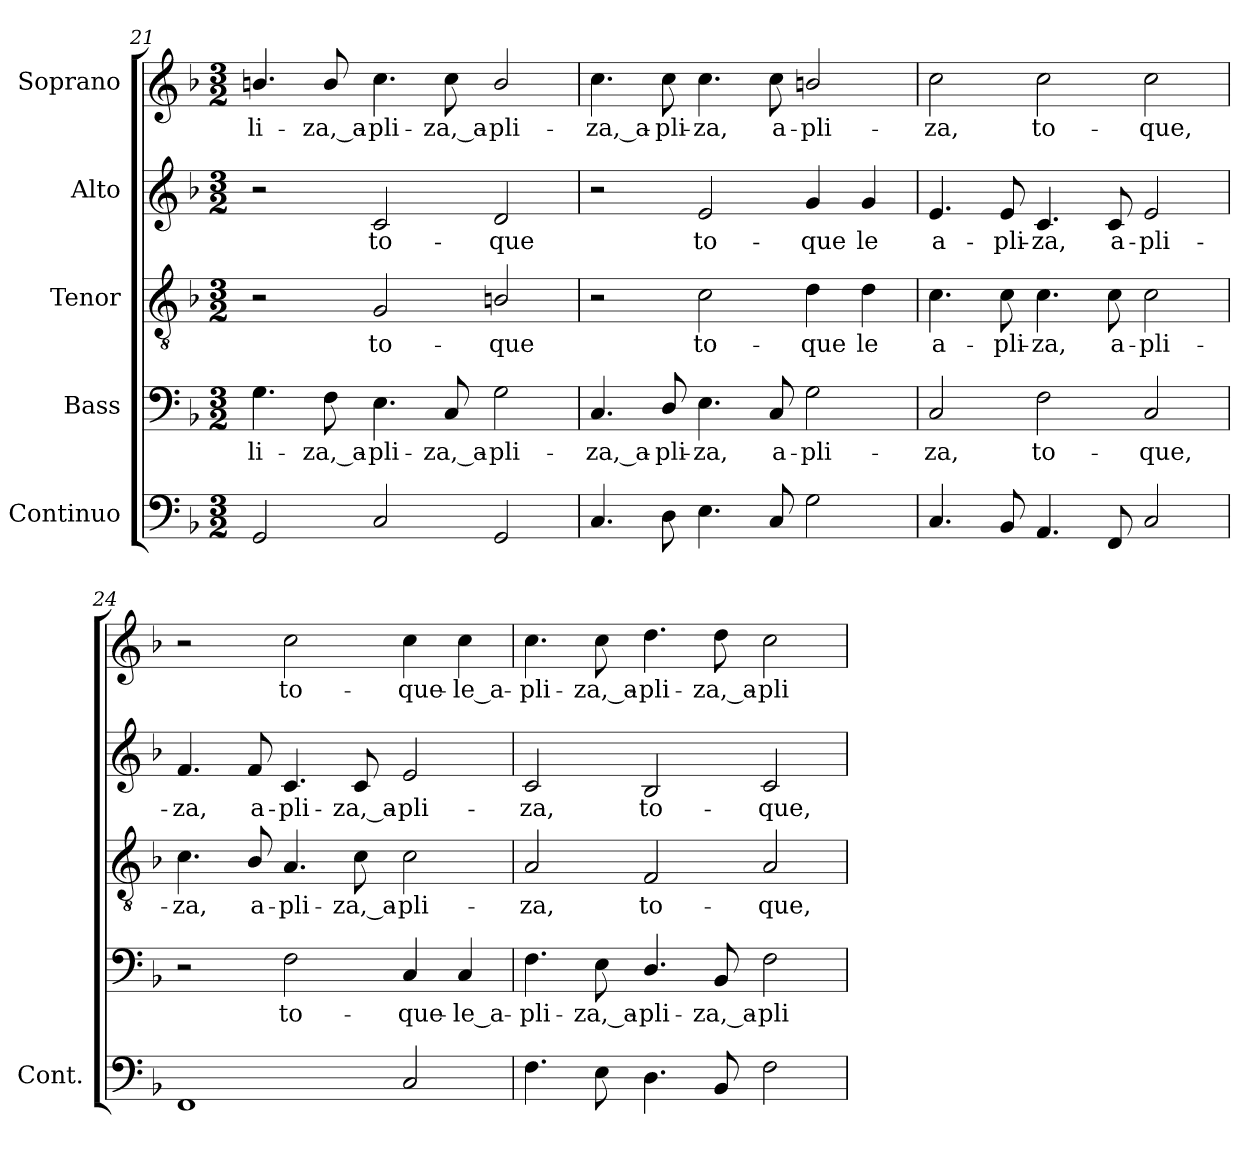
**kern	**kern	**text	**kern	**text	**kern	**text	**kern	**text
*part5	*part4	*part4	*part3	*part3	*part2	*part2	*part1	*part1
*staff5	*staff4	*staff4	*staff3	*staff3	*staff2	*staff2	*staff1	*staff1
*I"Continuo	*I"Bass	*	*I"Tenor	*	*I"Alto	*	*I"Soprano	*
*I'Cont.	*	*	*	*	*	*	*	*
!!LO:LB:g=z
*clefF4	*clefF4	*	*clefGv2	*	*clefG2	*	*clefG2	*
*	*	*	*ITrd7c12	*	*	*	*	*
*k[b-]	*k[b-]	*	*k[b-]	*	*k[b-]	*	*k[b-]	*
*F:	*F:	*	*F:	*	*F:	*	*F:	*
*M3/2	*M3/2	*	*M3/2	*	*M3/2	*	*M3/2	*
=21	=21	=21	=21	=21	=21	=21	=21	=21
!	!	!LO:LY:b:color=#000000	!	!	!	!	!	!
!	!	!	!	!	!	!	!	!LO:LY:b:color=#000000
2GGi/	4.Gi\	-li-	2r	.	2r	.	4.bni/	-li-
!	!	!LO:LY:b:color=#000000	!	!	!	!	!	!
!	!	!	!	!	!	!	!	!LO:LY:b:color=#000000
.	8Fi\	-za,_a-	.	.	.	.	8bi/	-za,_a-
!	!	!LO:LY:b:color=#000000	!	!	!	!	!	!
!	!	!	!	!LO:LY:b:color=#000000	!	!	!	!
!	!	!	!	!	!	!LO:LY:b:color=#000000	!	!
!	!	!	!	!	!	!	!	!LO:LY:b:color=#000000
2Ci/	4.Ei\	-pli-	2GGi/	to-	2ci/	to-	4.cci\	-pli-
!	!	!LO:LY:b:color=#000000	!	!	!	!	!	!
!	!	!	!	!	!	!	!	!LO:LY:b:color=#000000
.	8Ci/	-za,_a-	.	.	.	.	8cci\	-za,_a-
!	!	!LO:LY:b:color=#000000	!	!	!	!	!	!
!	!	!	!	!LO:LY:b:color=#000000	!	!	!	!
!	!	!	!	!	!	!LO:LY:b:color=#000000	!	!
!	!	!	!	!	!	!	!	!LO:LY:b:color=#000000
2GGi/	2Gi\	-pli-	2BBni/	-que	2di/	-que	2bi/	-pli-
=22	=22	=22	=22	=22	=22	=22	=22	=22
!	!	!LO:LY:b:color=#000000	!	!	!	!	!	!
!	!	!	!	!	!	!	!	!LO:LY:b:color=#000000
4.Ci/	4.Ci/	-za,_a-	2r	.	2r	.	4.cci\	-za,_a-
!	!	!LO:LY:b:color=#000000	!	!	!	!	!	!
!	!	!	!	!	!	!	!	!LO:LY:b:color=#000000
8Di\	8Di/	-pli-	.	.	.	.	8cci\	-pli-
!	!	!LO:LY:b:color=#000000	!	!	!	!	!	!
!	!	!	!	!LO:LY:b:color=#000000	!	!	!	!
!	!	!	!	!	!	!LO:LY:b:color=#000000	!	!
!	!	!	!	!	!	!	!	!LO:LY:b:color=#000000
4.Ei\	4.Ei\	-za,	2Ci\	to-	2ei/	to-	4.cci\	-za,
!	!	!LO:LY:b:color=#000000	!	!	!	!	!	!
!	!	!	!	!	!	!	!	!LO:LY:b:color=#000000
8Ci/	8Ci/	a-	.	.	.	.	8cci\	a-
!	!	!LO:LY:b:color=#000000	!	!	!	!	!	!
!	!	!	!	!LO:LY:b:color=#000000	!	!	!	!
!	!	!	!	!	!	!LO:LY:b:color=#000000	!	!
!	!	!	!	!	!	!	!	!LO:LY:b:color=#000000
2Gi\	2Gi\	-pli-	4Di\	-que	4gi/	-que	2bni/	-pli-
!	!	!	!	!LO:LY:b:color=#000000	!	!	!	!
!	!	!	!	!	!	!LO:LY:b:color=#000000	!	!
.	.	.	4Di\	le	4gi/	le	.	.
=23	=23	=23	=23	=23	=23	=23	=23	=23
!	!	!LO:LY:b:color=#000000	!	!	!	!	!	!
!	!	!	!	!LO:LY:b:color=#000000	!	!	!	!
!	!	!	!	!	!	!LO:LY:b:color=#000000	!	!
!	!	!	!	!	!	!	!	!LO:LY:b:color=#000000
4.Ci/	2Ci/	-za,	4.Ci\	a-	4.ei/	a-	2cci\	-za,
!	!	!	!	!LO:LY:b:color=#000000	!	!	!	!
!	!	!	!	!	!	!LO:LY:b:color=#000000	!	!
8BB-i/	.	.	8Ci\	-pli-	8ei/	-pli-	.	.
!	!	!LO:LY:b:color=#000000	!	!	!	!	!	!
!	!	!	!	!LO:LY:b:color=#000000	!	!	!	!
!	!	!	!	!	!	!LO:LY:b:color=#000000	!	!
!	!	!	!	!	!	!	!	!LO:LY:b:color=#000000
4.AAi/	2Fi\	to-	4.Ci\	-za,	4.ci/	-za,	2cci\	to-
!	!	!	!	!LO:LY:b:color=#000000	!	!	!	!
!	!	!	!	!	!	!LO:LY:b:color=#000000	!	!
8FFi/	.	.	8Ci\	a-	8ci/	a-	.	.
!	!	!LO:LY:b:color=#000000	!	!	!	!	!	!
!	!	!	!	!LO:LY:b:color=#000000	!	!	!	!
!	!	!	!	!	!	!LO:LY:b:color=#000000	!	!
!	!	!	!	!	!	!	!	!LO:LY:b:color=#000000
2Ci/	2Ci/	-que,	2Ci\	-pli-	2ei/	-pli-	2cci\	-que,
=24	=24	=24	=24	=24	=24	=24	=24	=24
!	!	!	!	!LO:LY:b:color=#000000	!	!	!	!
!	!	!	!	!	!	!LO:LY:b:color=#000000	!	!
1FFi	2r	.	4.Ci\	-za,	4.fi/	-za,	2r	.
!	!	!	!	!LO:LY:b:color=#000000	!	!	!	!
!	!	!	!	!	!	!LO:LY:b:color=#000000	!	!
.	.	.	8BB-i/	a-	8fi/	a-	.	.
!	!	!LO:LY:b:color=#000000	!	!	!	!	!	!
!	!	!	!	!LO:LY:b:color=#000000	!	!	!	!
!	!	!	!	!	!	!LO:LY:b:color=#000000	!	!
!	!	!	!	!	!	!	!	!LO:LY:b:color=#000000
.	2Fi\	to-	4.AAi/	-pli-	4.ci/	-pli-	2cci\	to-
!	!	!	!	!LO:LY:b:color=#000000	!	!	!	!
!	!	!	!	!	!	!LO:LY:b:color=#000000	!	!
.	.	.	8Ci\	-za,_a-	8ci/	-za,_a-	.	.
!	!	!LO:LY:b:color=#000000	!	!	!	!	!	!
!	!	!	!	!LO:LY:b:color=#000000	!	!	!	!
!	!	!	!	!	!	!LO:LY:b:color=#000000	!	!
!	!	!	!	!	!	!	!	!LO:LY:b:color=#000000
2Ci/	4Ci/	-que-	2Ci\	-pli-	2ei/	-pli-	4cci\	-que-
!	!	!LO:LY:b:color=#000000	!	!	!	!	!	!
!	!	!	!	!	!	!	!	!LO:LY:b:color=#000000
.	4Ci/	-le_a-	.	.	.	.	4cci\	-le_a-
!!LO:PB:g=z
=25	=25	=25	=25	=25	=25	=25	=25	=25
!	!	!LO:LY:b:color=#000000	!	!	!	!	!	!
!	!	!	!	!LO:LY:b:color=#000000	!	!	!	!
!	!	!	!	!	!	!LO:LY:b:color=#000000	!	!
!	!	!	!	!	!	!	!	!LO:LY:b:color=#000000
4.Fi\	4.Fi\	-pli-	2AAi/	-za,	2ci/	-za,	4.cci\	-pli-
!	!	!LO:LY:b:color=#000000	!	!	!	!	!	!
!	!	!	!	!	!	!	!	!LO:LY:b:color=#000000
8Ei\	8Ei\	-za,_a-	.	.	.	.	8cci\	-za,_a-
!	!	!LO:LY:b:color=#000000	!	!	!	!	!	!
!	!	!	!	!LO:LY:b:color=#000000	!	!	!	!
!	!	!	!	!	!	!LO:LY:b:color=#000000	!	!
!	!	!	!	!	!	!	!	!LO:LY:b:color=#000000
4.Di\	4.Di/	-pli-	2FFi/	to-	2B-i/	to-	4.ddi\	-pli-
!	!	!LO:LY:b:color=#000000	!	!	!	!	!	!
!	!	!	!	!	!	!	!	!LO:LY:b:color=#000000
8BB-i/	8BB-i/	-za,_a-	.	.	.	.	8ddi\	-za,_a-
!	!	!LO:LY:b:color=#000000	!	!	!	!	!	!
!	!	!	!	!LO:LY:b:color=#000000	!	!	!	!
!	!	!	!	!	!	!LO:LY:b:color=#000000	!	!
!	!	!	!	!	!	!	!	!LO:LY:b:color=#000000
2Fi\	2Fi\	-pli-	2AAi/	-que,	2ci/	-que,	2cci\	-pli-
=	=	=	=	=	=	=	=	=
*-	*-	*-	*-	*-	*-	*-	*-	*-
